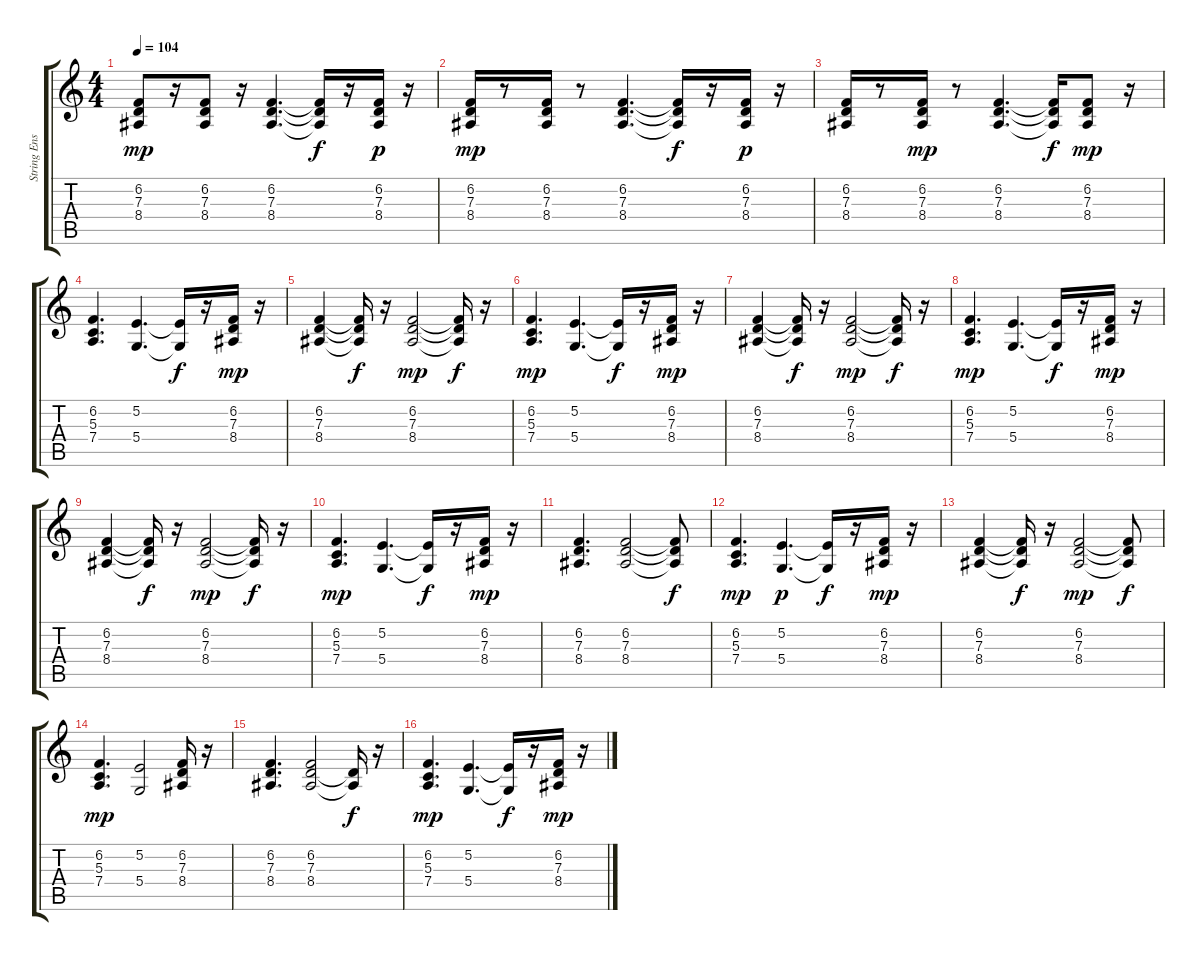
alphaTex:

\track ("String Ensemble 1" "String Ens") {instrument stringensemble1}
\staff {score tabs}
\tuning (E4 B3 G3 D3 A2 E2) {hide}
\ts (4 4)
\tempo 104
\clef g2
\ks c
(6.2 7.3 8.4).8{dy mp} r.16 (6.2 7.3 8.4).8 r.16 (6.2 7.3 8.4).4{d} (6.2{t} 7.3{t} 8.4{t}).16{dy f} r.16 (6.2 7.3 8.4).16{dy p} r.16 |
(6.2 7.3 8.4).16{dy mp} r.8 (6.2 7.3 8.4).16 r.8 (6.2 7.3 8.4).4{d} (6.2{t} 7.3{t} 8.4{t}).16{dy f} r.16 (6.2 7.3 8.4).16{dy p} r.16 |
(6.2 7.3 8.4).16 r.8 (6.2 7.3 8.4).16{dy mp} r.8 (6.2 7.3 8.4).4{d} (6.2{t} 7.3{t} 8.4{t}).16{dy f} (6.2 7.3 8.4).8{dy mp} r.16 |
(6.2 5.3 7.4).4{d} (5.2 5.4).4{d} (5.2{t} 5.4{t}).16{dy f} r.16 (6.2 7.3 8.4).16{dy mp} r.16 |
(6.2 7.3 8.4).4 (6.2{t} 7.3{t} 8.4{t}).16{dy f} r.16 (6.2 7.3 8.4).2{dy mp} (6.2{t} 7.3{t} 8.4{t}).16{dy f} r.16 |
(6.2 5.3 7.4).4{d dy mp} (5.2 5.4).4{d} (5.2{t} 5.4{t}).16{dy f} r.16 (6.2 7.3 8.4).16{dy mp} r.16 |
(6.2 7.3 8.4).4 (6.2{t} 7.3{t} 8.4{t}).16{dy f} r.16 (6.2 7.3 8.4).2{dy mp} (6.2{t} 7.3{t} 8.4{t}).16{dy f} r.16 |
(6.2 5.3 7.4).4{d dy mp} (5.2 5.4).4{d} (5.2{t} 5.4{t}).16{dy f} r.16 (6.2 7.3 8.4).16{dy mp} r.16 |
(6.2 7.3 8.4).4 (6.2{t} 7.3{t} 8.4{t}).16{dy f} r.16 (6.2 7.3 8.4).2{dy mp} (6.2{t} 7.3{t} 8.4{t}).16{dy f} r.16 |
(6.2 5.3 7.4).4{d dy mp} (5.2 5.4).4{d} (5.2{t} 5.4{t}).16{dy f} r.16 (6.2 7.3 8.4).16{dy mp} r.16 |
(6.2 7.3 8.4).4{d} (6.2 7.3 8.4).2 (6.2{t} 7.3{t} 8.4{t}).8{dy f} |
(6.2 5.3 7.4).4{d dy mp} (5.2 5.4).4{d dy p} (5.2{t} 5.4{t}).16{dy f} r.16 (6.2 7.3 8.4).16{dy mp} r.16 |
(6.2 7.3 8.4).4 (6.2{t} 7.3{t} 8.4{t}).16{dy f} r.16 (6.2 7.3 8.4).2{dy mp} (6.2{t} 7.3{t} 8.4{t}).8{dy f} |
(6.2 5.3 7.4).4{d dy mp} (5.2 5.4).2 (6.2 7.3 8.4).16 r.16 |
(6.2 7.3 8.4).4{d} (6.2 7.3 8.4).2 (7.3{t} 8.4{t}).16{dy f} r.16 |
(6.2 5.3 7.4).4{d dy mp} (5.2 5.4).4{d} (5.2{t} 5.4{t}).16{dy f} r.16 (6.2 7.3 8.4).16{dy mp} r.16
